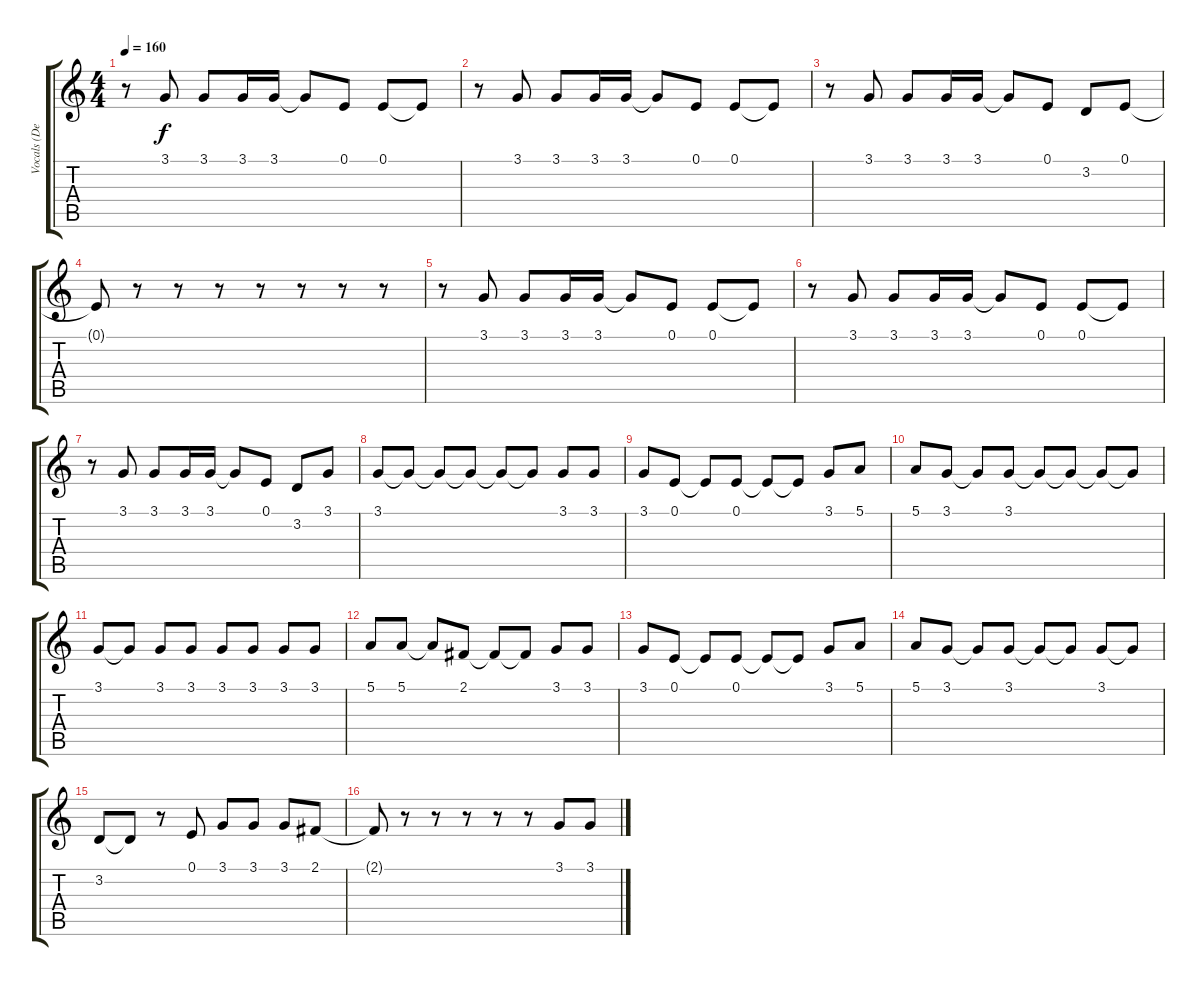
\track ("Vocals (Dexter)" "Vocals (De") {instrument oboe}
\staff {score tabs}
\tuning (E4 B3 G3 D3 A2 E2) {hide}
\ts (4 4)
\tempo 160
\clef g2
\ks c
r.8{dy f} 3.1.8 3.1.8 3.1.16 3.1.16 3.1{t}.8 0.1.8 0.1.8 0.1{t}.8 |
r.8 3.1.8 3.1.8 3.1.16 3.1.16 3.1{t}.8 0.1.8 0.1.8 0.1{t}.8 |
r.8 3.1.8 3.1.8 3.1.16 3.1.16 3.1{t}.8 0.1.8 3.2.8 0.1.8 |
0.1{t}.8 r.8 r.8 r.8 r.8 r.8 r.8 r.8 |
r.8 3.1.8 3.1.8 3.1.16 3.1.16 3.1{t}.8 0.1.8 0.1.8 0.1{t}.8 |
r.8 3.1.8 3.1.8 3.1.16 3.1.16 3.1{t}.8 0.1.8 0.1.8 0.1{t}.8 |
r.8 3.1.8 3.1.8 3.1.16 3.1.16 3.1{t}.8 0.1.8 3.2.8 3.1.8 |
3.1.8 3.1{t}.8 3.1{t}.8 3.1{t}.8 3.1{t}.8 3.1{t}.8 3.1.8 3.1.8 |
3.1.8 0.1.8 0.1{t}.8 0.1.8 0.1{t}.8 0.1{t}.8 3.1.8 5.1.8 |
5.1.8 3.1.8 3.1{t}.8 3.1.8 3.1{t}.8 3.1{t}.8 3.1{t}.8 3.1{t}.8 |
3.1.8 3.1{t}.8 3.1.8 3.1.8 3.1.8 3.1.8 3.1.8 3.1.8 |
5.1.8 5.1.8 5.1{t}.8 2.1.8 2.1{t}.8 2.1{t}.8 3.1.8 3.1.8 |
3.1.8 0.1.8 0.1{t}.8 0.1.8 0.1{t}.8 0.1{t}.8 3.1.8 5.1.8 |
5.1.8 3.1.8 3.1{t}.8 3.1.8 3.1{t}.8 3.1{t}.8 3.1.8 3.1{t}.8 |
3.2.8 3.2{t}.8 r.8 0.1.8 3.1.8 3.1.8 3.1.8 2.1.8 |
2.1{t}.8 r.8 r.8 r.8 r.8 r.8 3.1.8 3.1.8
